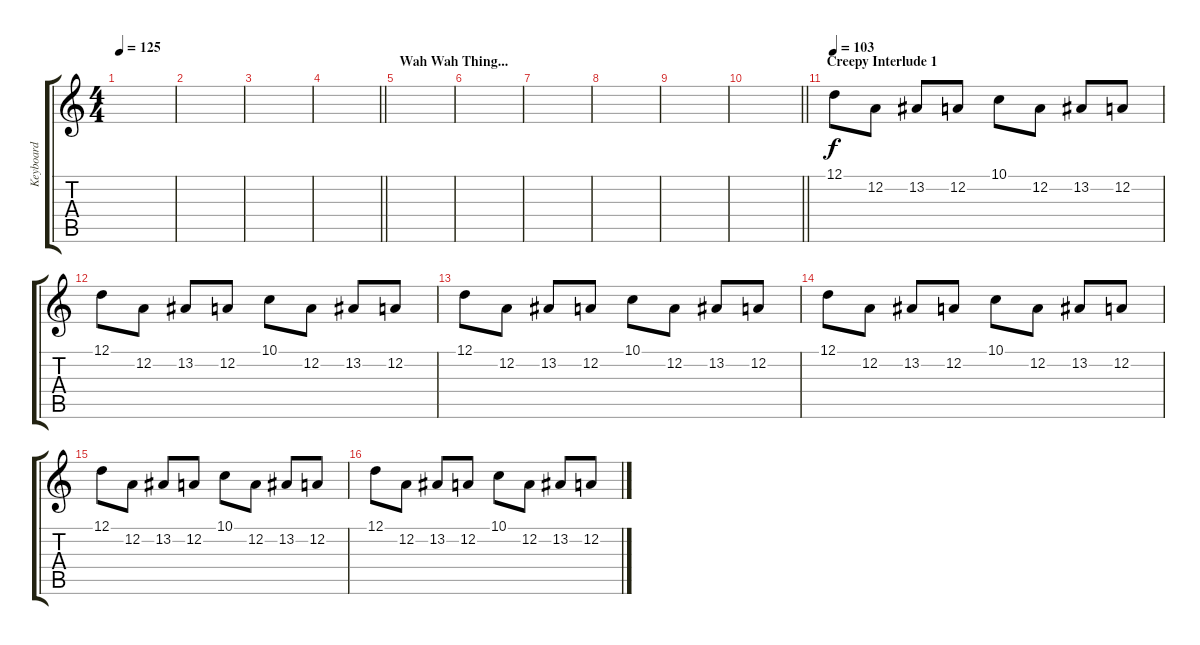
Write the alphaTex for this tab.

\track ("Keyboard" "Keyboard") {instrument acousticgrandpiano}
\staff {score tabs}
\tuning (D4 A3 F3 C3 G2 D2) {hide}
\ts (4 4)
\tempo 125
\clef g2
\ks c
|
|
|
\barLineRight lightlight
|
\section ("" "Wah Wah Thing...")
|
|
|
|
|
\barLineRight lightlight
|
\section ("" "Creepy Interlude 1")
\tempo 103
12.1.8{instrument acousticgrandpiano} 12.2.8 13.2.8 12.2.8 10.1.8 12.2.8 13.2.8 12.2.8 |
12.1.8 12.2.8 13.2.8 12.2.8 10.1.8 12.2.8 13.2.8 12.2.8 |
12.1.8 12.2.8 13.2.8 12.2.8 10.1.8 12.2.8 13.2.8 12.2.8 |
12.1.8 12.2.8 13.2.8 12.2.8 10.1.8 12.2.8 13.2.8 12.2.8 |
12.1.8 12.2.8 13.2.8 12.2.8 10.1.8 12.2.8 13.2.8 12.2.8 |
12.1.8 12.2.8 13.2.8 12.2.8 10.1.8 12.2.8 13.2.8 12.2.8
